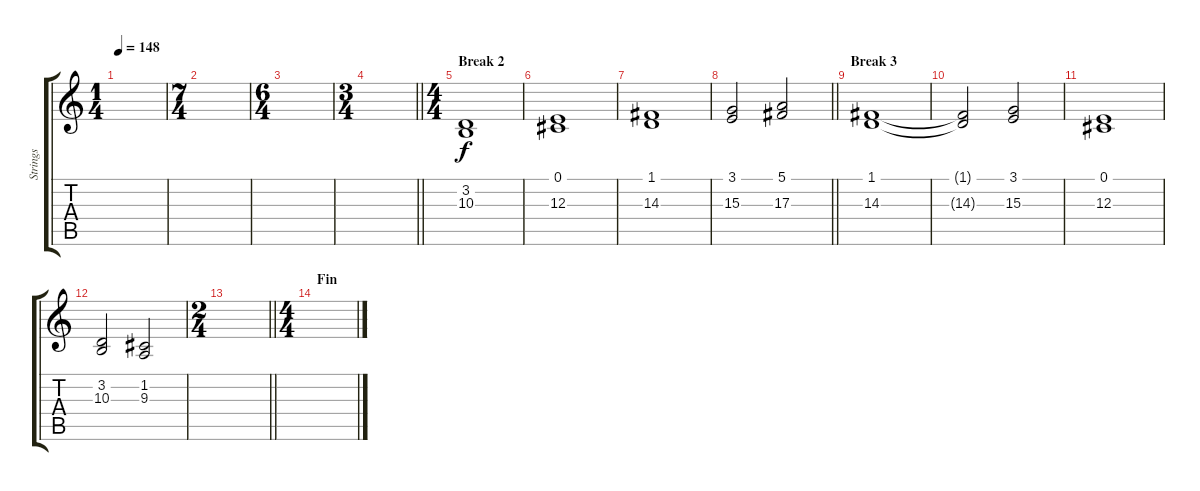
\track ("Strings" "Strings") {instrument pad4choir}
\staff {score tabs}
\tuning (Db4 Ab3 E3 B2 Gb2 B1) {hide}
\ts (1 4)
\tempo 148
\clef g2
\ks c
|
\ts (7 4)
|
\ts (6 4)
|
\ts (3 4)
\barLineRight lightlight
|
\ts (4 4)
\section ("" "Break 2")
(3.2 10.3).1 |
(0.1 12.3).1 |
(1.1 14.3).1 |
\barLineRight lightlight
(3.1 15.3).2 (5.1 17.3).2 |
\section ("" "Break 3")
(1.1 14.3).1 |
(1.1{t} 14.3{t}).2 (3.1 15.3).2 |
(0.1 12.3).1 |
(3.2 10.3).2 (1.2 9.3).2 |
\ts (2 4)
\barLineRight lightlight
|
\ts (4 4)
\section ("" "Fin")
